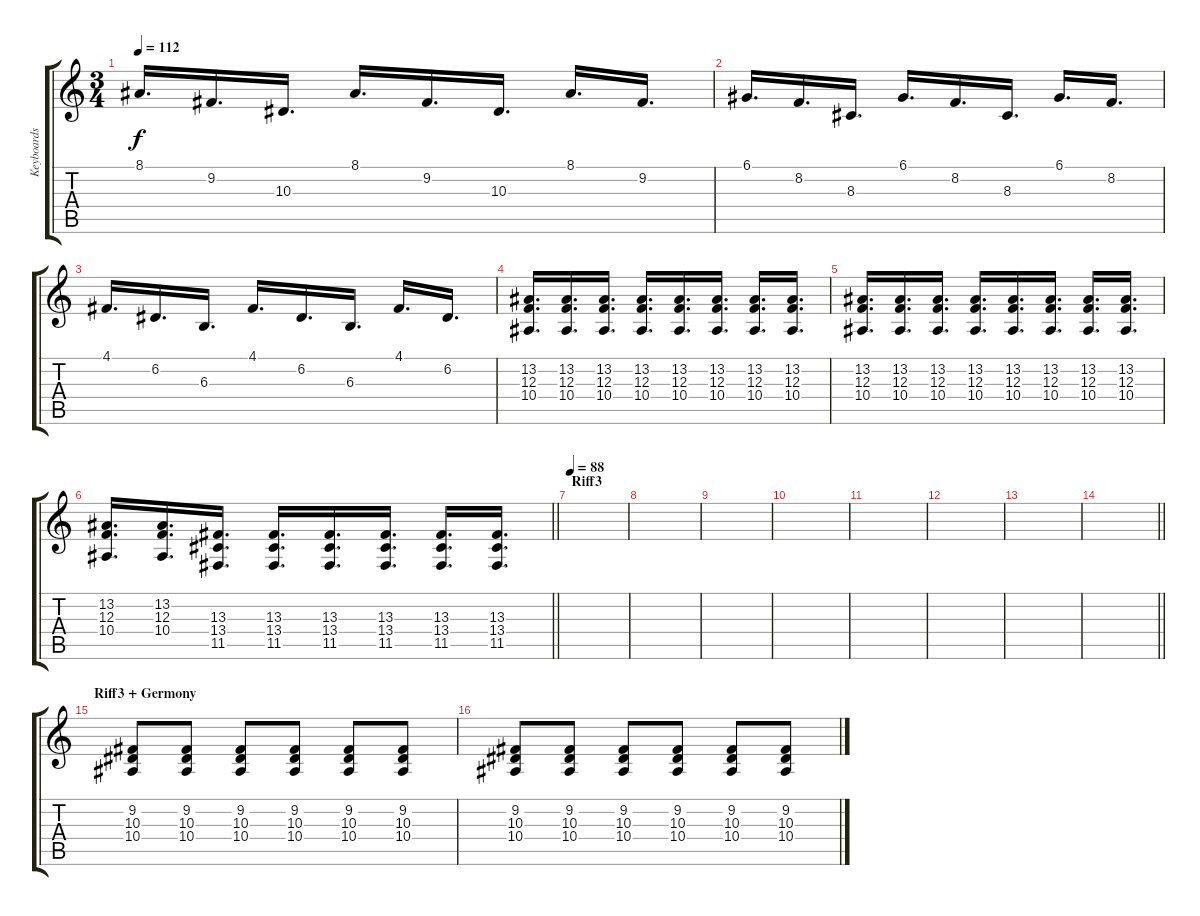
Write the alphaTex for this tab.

\track ("Keyboards" "Keyboards") {instrument brightacousticpiano}
\staff {score tabs}
\tuning (D4 A3 F3 C3 G2 D2) {hide}
\ts (3 4)
\tempo 112
\clef g2
\ks c
8.1.16{d dy f} 9.2.16{d} 10.3.16{d} 8.1.16{d} 9.2.16{d} 10.3.16{d} 8.1.16{d} 9.2.16{d} |
6.1.16{d} 8.2.16{d} 8.3.16{d} 6.1.16{d} 8.2.16{d} 8.3.16{d} 6.1.16{d} 8.2.16{d} |
4.1.16{d} 6.2.16{d} 6.3.16{d} 4.1.16{d} 6.2.16{d} 6.3.16{d} 4.1.16{d} 6.2.16{d} |
(13.2 12.3 10.4).16{d} (13.2 12.3 10.4).16{d} (13.2 12.3 10.4).16{d} (13.2 12.3 10.4).16{d} (13.2 12.3 10.4).16{d} (13.2 12.3 10.4).16{d} (13.2 12.3 10.4).16{d} (13.2 12.3 10.4).16{d} |
(13.2 12.3 10.4).16{d} (13.2 12.3 10.4).16{d} (13.2 12.3 10.4).16{d} (13.2 12.3 10.4).16{d} (13.2 12.3 10.4).16{d} (13.2 12.3 10.4).16{d} (13.2 12.3 10.4).16{d} (13.2 12.3 10.4).16{d} |
\barLineRight lightlight
(13.2 12.3 10.4).16{d} (13.2 12.3 10.4).16{d} (13.3 13.4 11.5).16{d} (13.3 13.4 11.5).16{d} (13.3 13.4 11.5).16{d} (13.3 13.4 11.5).16{d} (13.3 13.4 11.5).16{d} (13.3 13.4 11.5).16{d} |
\section ("" "Riff3")
\tempo 88
|
|
|
|
|
|
|
\barLineRight lightlight
|
\section ("" "Riff3 + Germony")
(9.2 10.3 10.4).8 (9.2 10.3 10.4).8 (9.2 10.3 10.4).8 (9.2 10.3 10.4).8 (9.2 10.3 10.4).8 (9.2 10.3 10.4).8 |
(9.2 10.3 10.4).8 (9.2 10.3 10.4).8 (9.2 10.3 10.4).8 (9.2 10.3 10.4).8 (9.2 10.3 10.4).8 (9.2 10.3 10.4).8
